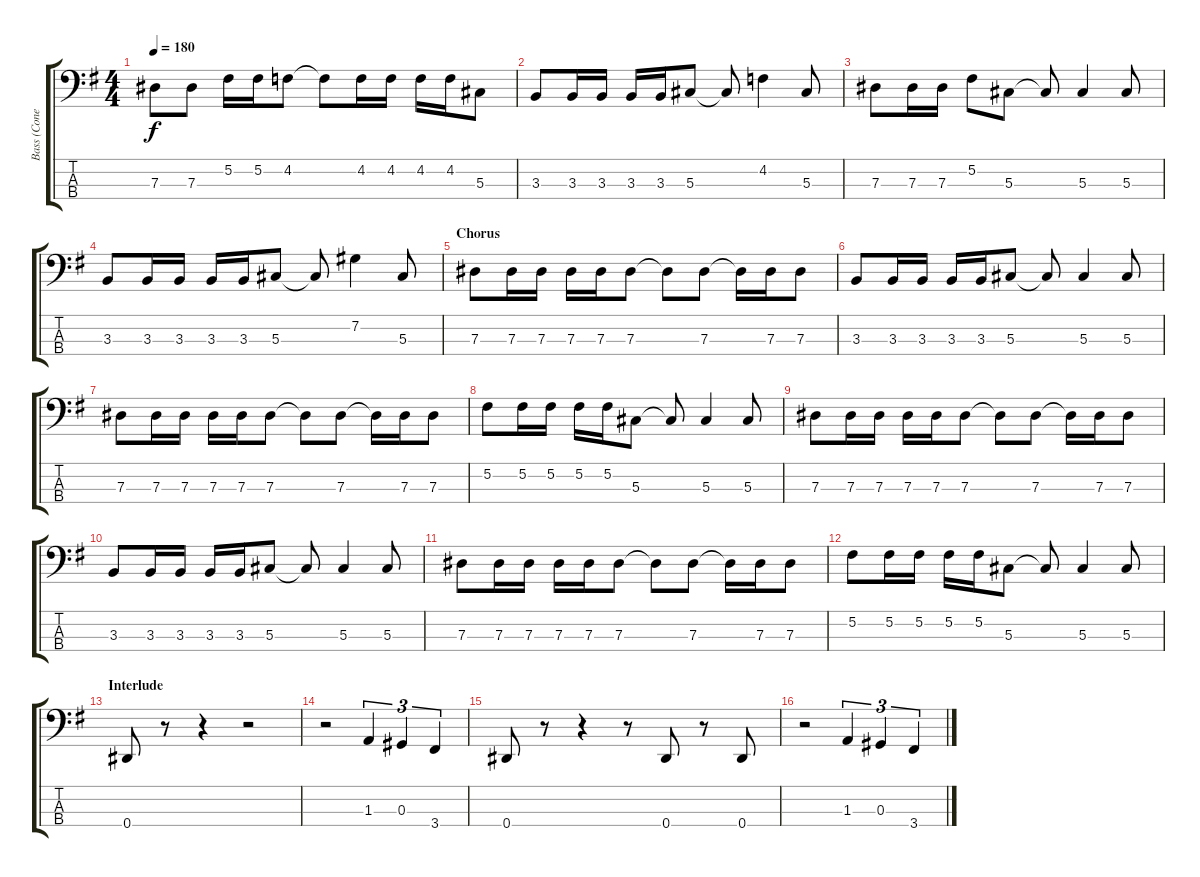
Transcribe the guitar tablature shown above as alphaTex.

\track ("Bass (Cone)" "Bass (Cone") {instrument electricbasspick}
\staff {score tabs}
\tuning (Gb2 Db2 Ab1 Eb1) {hide}
\ts (4 4)
\tempo 180
\clef f4
\ks g
7.3.8{dy f} 7.3.8 5.2.16 5.2.16 4.2.8 4.2{t}.8 4.2.16 4.2.16 4.2.16 4.2.16 5.3.8 |
3.3.8 3.3.16 3.3.16 3.3.16 3.3.16 5.3.8 5.3{t}.8 4.2.4 5.3.8 |
7.3.8 7.3.16 7.3.16 5.2.8 5.3.8 5.3{t}.8 5.3.4 5.3.8 |
3.3.8 3.3.16 3.3.16 3.3.16 3.3.16 5.3.8 5.3{t}.8 7.2.4 5.3.8 |
\section ("" "Chorus")
7.3.8 7.3.16 7.3.16 7.3.16 7.3.16 7.3.8 7.3{t}.8 7.3.8 7.3{t}.16 7.3.16 7.3.8 |
3.3.8 3.3.16 3.3.16 3.3.16 3.3.16 5.3.8 5.3{t}.8 5.3.4 5.3.8 |
7.3.8 7.3.16 7.3.16 7.3.16 7.3.16 7.3.8 7.3{t}.8 7.3.8 7.3{t}.16 7.3.16 7.3.8 |
5.2.8 5.2.16 5.2.16 5.2.16 5.2.16 5.3.8 5.3{t}.8 5.3.4 5.3.8 |
7.3.8 7.3.16 7.3.16 7.3.16 7.3.16 7.3.8 7.3{t}.8 7.3.8 7.3{t}.16 7.3.16 7.3.8 |
3.3.8 3.3.16 3.3.16 3.3.16 3.3.16 5.3.8 5.3{t}.8 5.3.4 5.3.8 |
7.3.8 7.3.16 7.3.16 7.3.16 7.3.16 7.3.8 7.3{t}.8 7.3.8 7.3{t}.16 7.3.16 7.3.8 |
5.2.8 5.2.16 5.2.16 5.2.16 5.2.16 5.3.8 5.3{t}.8 5.3.4 5.3.8 |
\section ("" "Interlude")
0.4.8 r.8 r.4 r.2 |
r.2 1.3.4{tu (3 2)} 0.3.4{tu (3 2)} 3.4.4{tu (3 2)} |
0.4.8 r.8 r.4 r.8 0.4.8 r.8 0.4.8 |
r.2 1.3.4{tu (3 2)} 0.3.4{tu (3 2)} 3.4.4{tu (3 2)}
